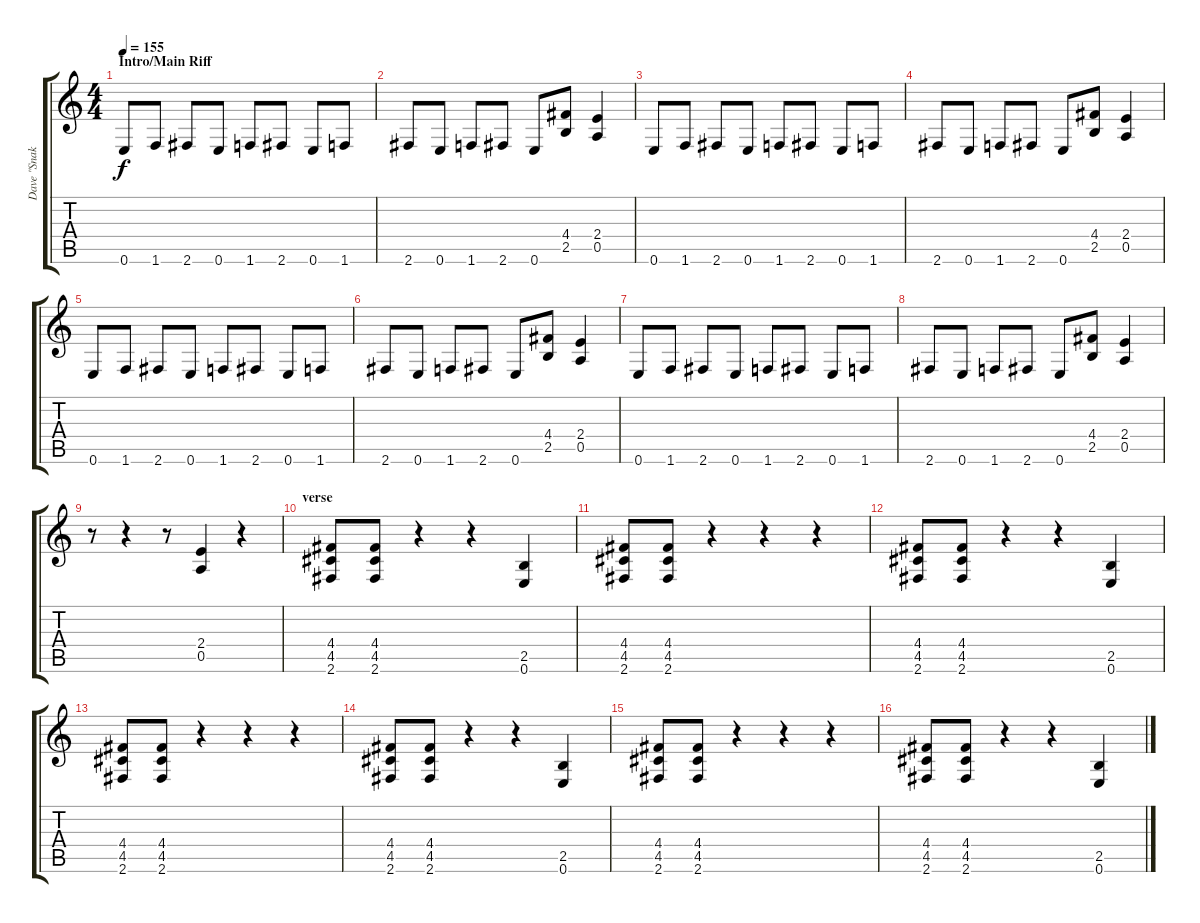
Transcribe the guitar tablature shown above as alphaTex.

\track ("Dave \"Snake\" Sabo" "Dave \"Snak") {instrument distortionguitar}
\staff {score tabs}
\tuning (E4 B3 G3 D3 A2 E2) {hide}
\ts (4 4)
\section ("" "Intro/Main Riff")
\tempo 155
\clef g2
\ks c
0.6.8{dy f instrument distortionguitar} 1.6.8 2.6.8 0.6.8 1.6.8 2.6.8 0.6.8 1.6.8 |
2.6.8 0.6.8 1.6.8 2.6.8 0.6.8 (4.4 2.5).8 (2.4 0.5).4 |
0.6.8 1.6.8 2.6.8 0.6.8 1.6.8 2.6.8 0.6.8 1.6.8 |
2.6.8 0.6.8 1.6.8 2.6.8 0.6.8 (4.4 2.5).8 (2.4 0.5).4 |
0.6.8 1.6.8 2.6.8 0.6.8 1.6.8 2.6.8 0.6.8 1.6.8 |
2.6.8 0.6.8 1.6.8 2.6.8 0.6.8 (4.4 2.5).8 (2.4 0.5).4 |
0.6.8 1.6.8 2.6.8 0.6.8 1.6.8 2.6.8 0.6.8 1.6.8 |
2.6.8 0.6.8 1.6.8 2.6.8 0.6.8 (4.4 2.5).8 (2.4 0.5).4 |
r.8 r.4 r.8 (2.4 0.5).4 r.4 |
\section ("" "verse")
(4.4 4.5 2.6).8 (4.4 4.5 2.6).8 r.4 r.4 (2.5 0.6).4 |
(4.4 4.5 2.6).8 (4.4 4.5 2.6).8 r.4 r.4 r.4 |
(4.4 4.5 2.6).8 (4.4 4.5 2.6).8 r.4 r.4 (2.5 0.6).4 |
(4.4 4.5 2.6).8 (4.4 4.5 2.6).8 r.4 r.4 r.4 |
(4.4 4.5 2.6).8 (4.4 4.5 2.6).8 r.4 r.4 (2.5 0.6).4 |
(4.4 4.5 2.6).8 (4.4 4.5 2.6).8 r.4 r.4 r.4 |
(4.4 4.5 2.6).8 (4.4 4.5 2.6).8 r.4 r.4 (2.5 0.6).4
